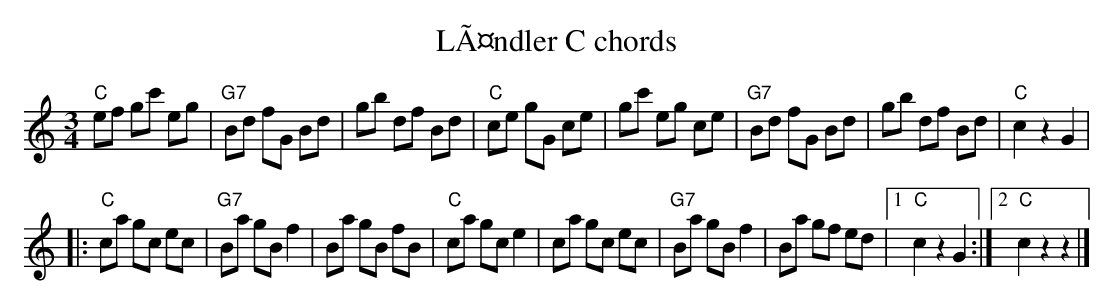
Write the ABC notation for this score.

X:1
T:LÃ¤ndler C chords
M:3/4
L:1/8
K:C %%MIDI gchordon
"C"ef gc' eg | "G7"Bd fG Bd | gb df Bd | "C"ce gG ce | gc' eg ce | "G7"Bd fG Bd | gb df Bd | "C"c2 z2G2 |
|: "C"ca gc ec | "G7"Ba gB f2 | Ba gB fB | "C"ca gc e2 | ca gc ec | "G7"Ba gB f2 | Ba gf ed |1 "C"c2 z2G2 :|2 "C"c2z2z2 |]
